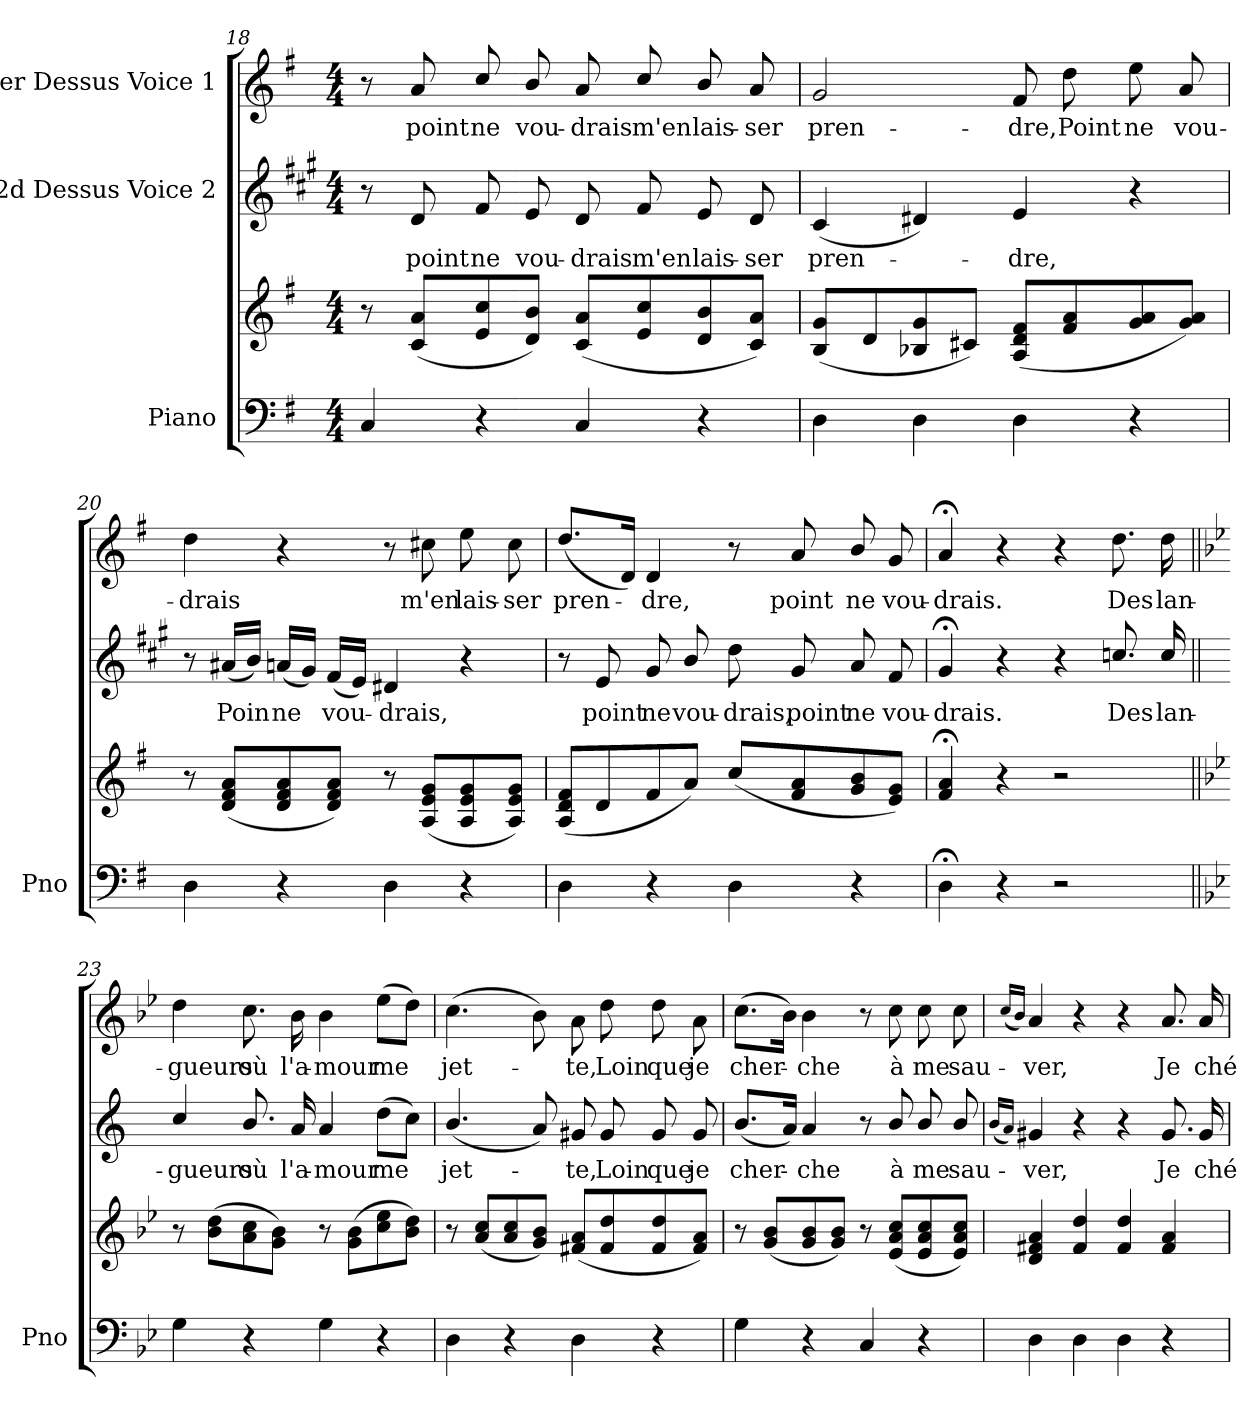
**kern	**kern	**kern	**text	**kern	**text
*part3	*part3	*part2	*part2	*part1	*part1
*staff4	*staff3	*staff2	*staff2	*staff1	*staff1
*I"Piano	*	*I"2d Dessus Voice 2	*	*I"1er Dessus Voice 1	*
*I'Pno	*	*	*	*	*
!!LO:PB:g=z
*clefF4	*clefG2	*clefG2	*	*clefG2	*
*	*	*ITrd1c2	*	*	*
*k[f#]	*k[f#]	*k[f#]	*	*k[f#]	*
*M4/4	*M4/4	*M4/4	*	*M4/4	*
=18	=18	=18	=18	=18	=18
4C/	8r	8r	.	8r	.
!	!	!	!LO:LY:b	!	!LO:LY:b
.	(<8c/ 8a/L	8c/	point	8a/	point
!	!	!	!LO:LY:b	!	!LO:LY:b
4r	8e/ 8cc/	8e/	ne	8cc/	ne
!	!	!	!LO:LY:b	!	!LO:LY:b
.	8d/ 8b/J)	8d/	vou-	8b/	vou-
!	!	!	!LO:LY:b	!	!LO:LY:b
4C/	(<8c/ 8a/L	8c/	-drais	8a/	-drais
!	!	!	!LO:LY:b	!	!LO:LY:b
.	8e/ 8cc/	8e/	m'en	8cc/	m'en
!	!	!	!LO:LY:b	!	!LO:LY:b
4r	8d/ 8b/	8d/	lais-	8b/	lais-
!	!	!	!LO:LY:b	!	!LO:LY:b
.	8c/ 8a/J)	8c/	-ser	8a/	-ser
=19	=19	=19	=19	=19	=19
!	!	!	!LO:LY:b	!	!LO:LY:b
4D\	(<8B/ 8g/L	(<4B/	pren-	2g/	pren-
.	8d/	.	.	.	.
4D\	8B-X/ 8g/	4c#X/)	.	.	.
.	8c#X/J)	.	.	.	.
!	!	!	!LO:LY:b	!	!LO:LY:b
4D\	(<8A/ 8d/ 8f#/L	4d/	-dre,	8f#/	-dre,
!	!	!	!	!	!LO:LY:b
.	8f#/ 8a/	.	.	8dd\	Point
!	!	!	!	!	!LO:LY:b
4r	8g/ 8a/	4r	.	8ee\	ne
!	!	!	!	!	!LO:LY:b
.	8g/ 8a/J)	.	.	8a/	vou-
=20	=20	=20	=20	=20	=20
!	!	!	!	!	!LO:LY:b
4D\	8r	8r	.	4dd\	-drais
!	!	!	!LO:LY:b	!	!
.	(<8d/ 8f#/ 8a/L	(<16g#X/LL	Poin	.	.
.	.	16a/JJ)	.	.	.
!	!	!	!LO:LY:b	!	!
4r	8d/ 8f#/ 8a/	(<16gn/LL	ne	4r	.
.	.	16f#/JJ)	.	.	.
!	!	!	!LO:LY:b	!	!
.	8d/ 8f#/ 8a/J)	(<16e/LL	vou-	.	.
.	.	16d/JJ)	.	.	.
!	!	!	!LO:LY:b	!	!
4D\	8r	4c#X/	-drais,	8r	.
!	!	!	!	!	!LO:LY:b
.	(<8A/ 8e/ 8g/L	.	.	8cc#X\	m'en
!	!	!	!	!	!LO:LY:b
4r	8A/ 8e/ 8g/	4r	.	8ee\	lais-
!	!	!	!	!	!LO:LY:b
.	8A/ 8e/ 8g/J)	.	.	8cc#\	-ser
!!LO:LB:g=z
=21	=21	=21	=21	=21	=21
!	!	!	!	!	!LO:LY:b
4D\	(<8A/ 8d/ 8f#/L	8r	.	(<8.dd/L	pren-
!	!	!	!LO:LY:b	!	!
.	8d/	8d/	point	.	.
.	.	.	.	16d/Jk)	.
!	!	!	!LO:LY:b	!	!LO:LY:b
4r	8f#/	8f#/	ne	4d/	-dre,
!	!	!	!LO:LY:b	!	!
.	8a/J)	8a/	vou-	.	.
!	!	!	!LO:LY:b	!	!
4D\	(<8cc/L	8cc\	-drais,	8r	.
!	!	!	!LO:LY:b	!	!LO:LY:b
.	8f#/ 8a/	8f#/	point	8a/	point
!	!	!	!LO:LY:b	!	!LO:LY:b
4r	8g/ 8b/	8g/	ne	8b/	ne
!	!	!	!LO:LY:b	!	!LO:LY:b
.	8e/ 8g/J)	8e/	vou-	8g/	vou-
=22	=22	=22	=22	=22	=22
!	!	!	!LO:LY:b	!	!LO:LY:b
4D;<\	4f#/;< 4a/;<	4f#;</	-drais.	4a;</	-drais.
4r	4r	4r	.	4r	.
2r	2r	4r	.	4r	.
!	!	!	!LO:LY:b	!	!LO:LY:b
.	.	8.b-X/	Des	8.dd\	Des
!	!	!	!LO:LY:b	!	!LO:LY:b
.	.	16b-/	lan-	16dd\	lan-
=23||	=23||	=23||	=23||	=23||	=23||
*k[b-e-]	*k[b-e-]	*k[b-e-]	*	*k[b-e-]	*
!	!	!	!LO:LY:b	!	!LO:LY:b
4G\	8r	4b-/	-gueurs	4dd\	-gueurs
.	(>8b-\ 8dd\L	.	.	.	.
!	!	!	!LO:LY:b	!	!LO:LY:b
4r	8a\ 8cc\	8.a/	où	8.cc\	où
.	8g\ 8b-\J)	.	.	.	.
!	!	!	!LO:LY:b	!	!LO:LY:b
.	.	16g/	l'a-	16b-\	l'a-
!	!	!	!LO:LY:b	!	!LO:LY:b
4G\	8r	4g/	-mour	4b-\	-mour
.	(>8g\ 8b-\L	.	.	.	.
!	!	!	!LO:LY:b	!	!LO:LY:b
4r	8cc\ 8ee-\	(>8cc\L	me	(>8ee-\L	me
.	8b-\ 8dd\J)	8b-\J)	.	8dd\J)	.
!!LO:LB:g=z
=24	=24	=24	=24	=24	=24
!	!	!	!LO:LY:b	!	!LO:LY:b
4D\	8r	(<4.a/	jet-	(>4.cc\	jet-
.	(<8a/ 8cc/L	.	.	.	.
4r	8a/ 8cc/	.	.	.	.
.	8g/ 8b-/J)	8g/)	.	8b-\)	.
!	!	!	!LO:LY:b	!	!LO:LY:b
4D\	(<8f#X/ 8a/L	8f#X/	-te,	8a\	-te,
!	!	!	!LO:LY:b	!	!LO:LY:b
.	8f#/ 8dd/	8f#/	Loin	8dd\	Loin
!	!	!	!LO:LY:b	!	!LO:LY:b
4r	8f#/ 8dd/	8f#/	que	8dd\	que
!	!	!	!LO:LY:b	!	!LO:LY:b
.	8f#/ 8a/J)	8f#/	je	8a\	je
=25	=25	=25	=25	=25	=25
!	!	!	!LO:LY:b	!	!LO:LY:b
4G\	8r	(<8.a/L	cher-	(>8.cc\L	cher-
.	(<8g/ 8b-/L	.	.	.	.
.	.	16g/Jk)	.	16b-\Jk)	.
!	!	!	!LO:LY:b	!	!LO:LY:b
4r	8g/ 8b-/	4g/	-che	4b-\	-che
.	8g/ 8b-/J)	.	.	.	.
4C/	8r	8r	.	8r	.
!	!	!	!LO:LY:b	!	!LO:LY:b
.	(<8e-/ 8a/ 8cc/L	8a/	à	8cc\	à
!	!	!	!LO:LY:b	!	!LO:LY:b
4r	8e-/ 8a/ 8cc/	8a/	me	8cc\	me
!	!	!	!LO:LY:b	!	!LO:LY:b
.	8e-/ 8a/ 8cc/J)	8a/	sau-	8cc\	sau-
=26	=26	=26	=26	=26	=26
.	.	(<16qa/LL	.	(<16qcc/LL	.
.	.	16qg/JJ)	.	16qb-/JJ)	.
!	!	!	!LO:LY:b	!	!LO:LY:b
4D\	4d/ 4f#X/ 4a/	4f#X/	-ver,	4a/	-ver,
4D\	4f#/ 4dd/	4r	.	4r	.
4D\	4f#/ 4dd/	4r	.	4r	.
!	!	!	!LO:LY:b	!	!LO:LY:b
4r	4f#/ 4a/	8.f#/	Je	8.a/	Je
!	!	!	!LO:LY:b	!	!LO:LY:b
.	.	16f#/	ché	16a/	ché
=	=	=	=	=	=
*-	*-	*-	*-	*-	*-
